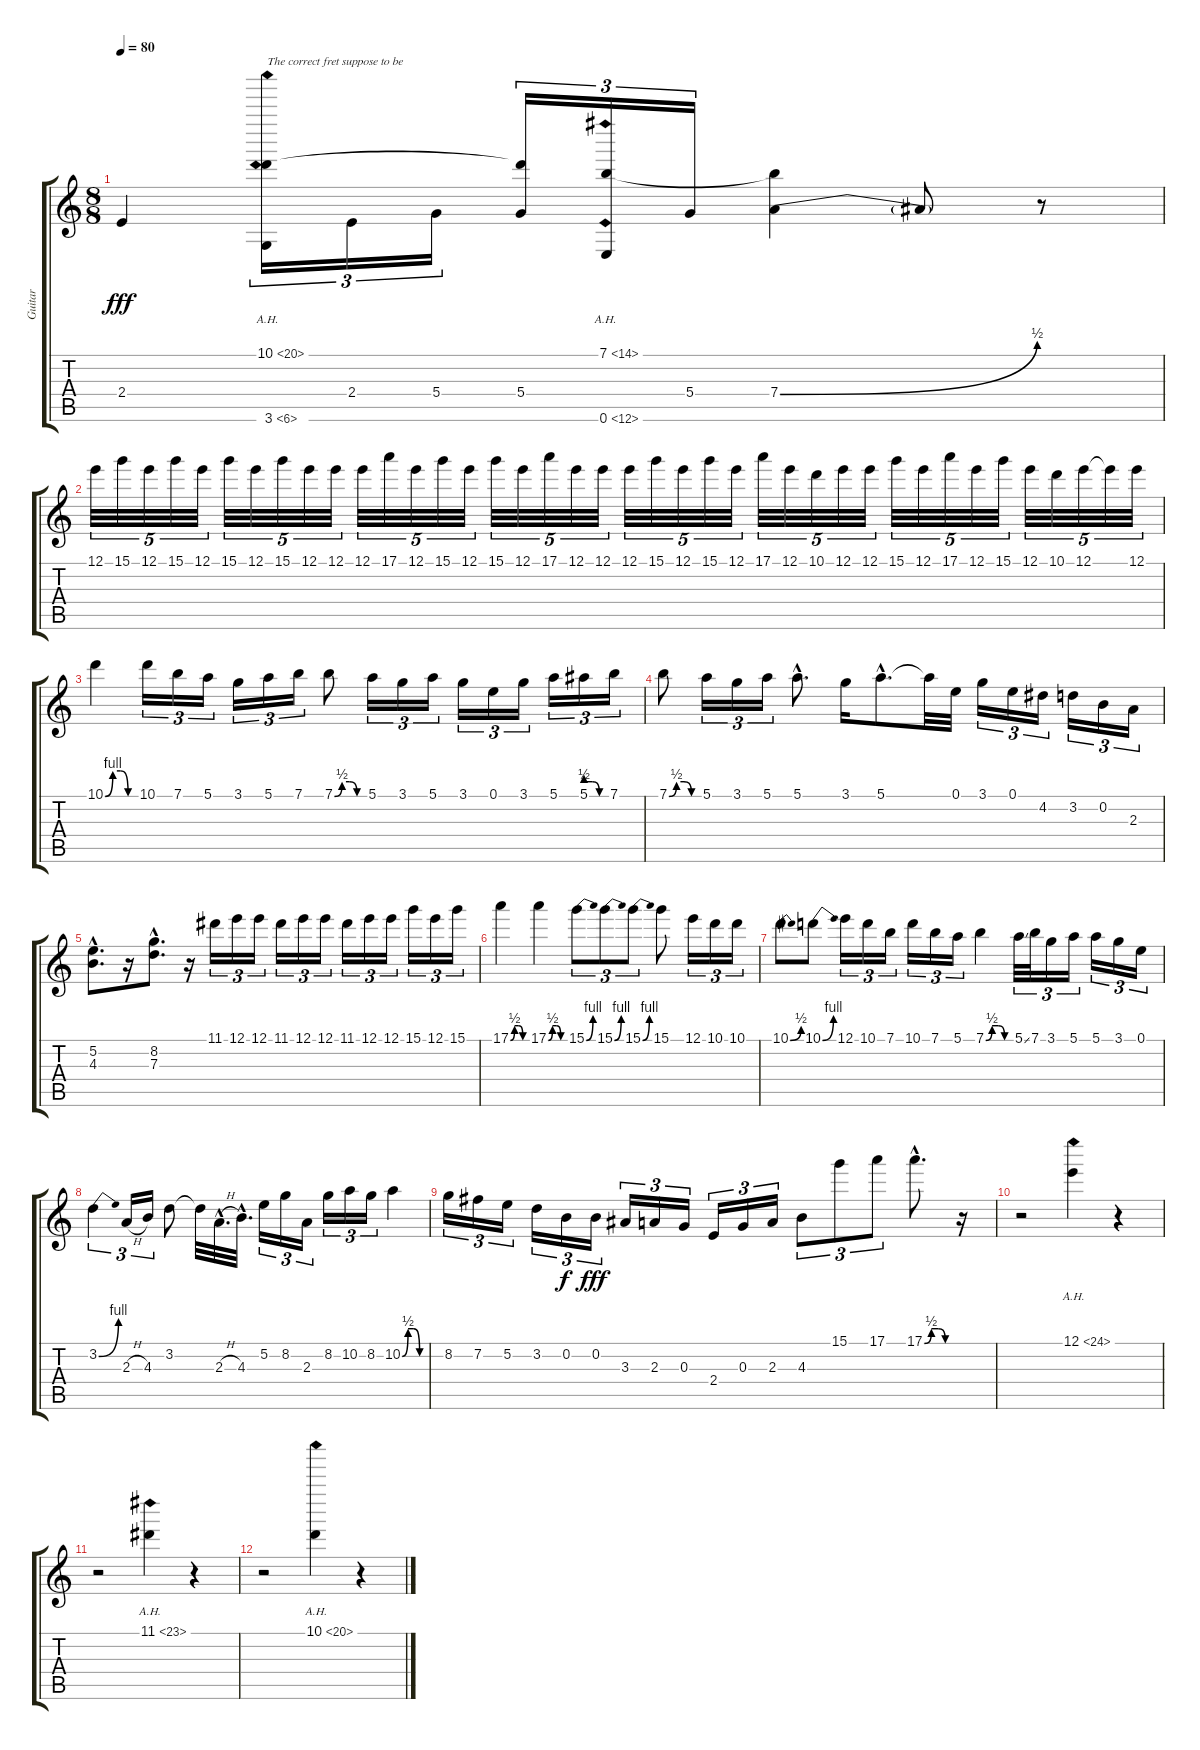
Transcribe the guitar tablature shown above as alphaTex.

\track ("Guitar" "Guitar") {instrument distortionguitar}
\staff {score tabs}
\tuning (E4 B3 G3 D3 A2 E2) {hide}
\ts (8 8)
\tempo 80
\clef g2
\ks c
2.4.4{dy fff} (10.1{ah 10} 3.6{ah 3}).16{tu (3 2) txt "The correct fret suppose to be"} 2.4.16{tu (3 2)} 5.4.16{tu (3 2)} (10.1{t} 5.4).16{tu (3 2)} (7.1{ah 7} 0.6{ah 12}).16{tu (3 2)} 5.4.16{tu (3 2)} (7.1{t} 7.4{be (bend 0 0 60 2)}).4 7.4{t}.8 r.8 |
12.1.32{tu (5 4)} 15.1.32{tu (5 4)} 12.1.32{tu (5 4)} 15.1.32{tu (5 4)} 12.1.32{tu (5 4)} 15.1.32{tu (5 4)} 12.1.32{tu (5 4)} 15.1.32{tu (5 4)} 12.1.32{tu (5 4)} 12.1.32{tu (5 4)} 12.1.32{tu (5 4)} 17.1.32{tu (5 4)} 12.1.32{tu (5 4)} 15.1.32{tu (5 4)} 12.1.32{tu (5 4)} 15.1.32{tu (5 4)} 12.1.32{tu (5 4)} 17.1.32{tu (5 4)} 12.1.32{tu (5 4)} 12.1.32{tu (5 4)} 12.1.32{tu (5 4)} 15.1.32{tu (5 4)} 12.1.32{tu (5 4)} 15.1.32{tu (5 4)} 12.1.32{tu (5 4)} 17.1.32{tu (5 4)} 12.1.32{tu (5 4)} 10.1.32{tu (5 4)} 12.1.32{tu (5 4)} 12.1.32{tu (5 4)} 15.1.32{tu (5 4)} 12.1.32{tu (5 4)} 17.1.32{tu (5 4)} 12.1.32{tu (5 4)} 15.1.32{tu (5 4)} 12.1.32{tu (5 4)} 10.1.32{tu (5 4)} 12.1.32{tu (5 4)} 12.1{t}.32{tu (5 4)} 12.1.32{tu (5 4)} |
10.1{be (custom 0 0 15 4 30 4 45 0 60 0)}.4 10.1.16{tu (3 2)} 7.1.16{tu (3 2)} 5.1.16{tu (3 2)} 3.1.16{tu (3 2)} 5.1.16{tu (3 2)} 7.1.16{tu (3 2)} 7.1{be (custom 0 0 15 2 30 2 45 0 60 0)}.8 5.1.16{tu (3 2)} 3.1.16{tu (3 2)} 5.1.16{tu (3 2)} 3.1.16{tu (3 2)} 0.1.16{tu (3 2)} 3.1.16{tu (3 2)} 5.1.16{tu (3 2)} 5.1{be (custom 0 2 20 2 40 0 60 0)}.16{tu (3 2)} 7.1.16{tu (3 2)} |
7.1{be (custom 0 0 15 2 30 2 45 0 60 0)}.8 5.1.16{tu (3 2)} 3.1.16{tu (3 2)} 5.1.16{tu (3 2)} 5.1{hac}.8{d} 3.1.16 5.1{hac}.8{d} 5.1{t}.32 0.1.32 3.1.16{tu (3 2)} 0.1.16{tu (3 2)} 4.2.16{tu (3 2)} 3.2.16{tu (3 2)} 0.2.16{tu (3 2)} 2.3.16{tu (3 2)} |
(5.2{hac} 4.3{hac}).8{d} r.16 (8.2{hac} 7.3{hac}).8{d} r.16 11.1.16{tu (3 2)} 12.1.16{tu (3 2)} 12.1.16{tu (3 2)} 11.1.16{tu (3 2)} 12.1.16{tu (3 2)} 12.1.16{tu (3 2)} 11.1.16{tu (3 2)} 12.1.16{tu (3 2)} 12.1.16{tu (3 2)} 15.1.16{tu (3 2)} 12.1.16{tu (3 2)} 15.1.16{tu (3 2)} |
17.1{be (custom 0 0 15 2 30 2 45 0 60 0)}.4 17.1{be (custom 0 0 15 2 30 2 45 0 60 0)}.4 15.1{be (bend 0 0 60 4)}.8{tu (3 2)} 15.1{be (bend 0 0 60 4)}.8{tu (3 2)} 15.1{be (bend 0 0 60 4)}.8{tu (3 2)} 15.1.8 12.1.16{tu (3 2)} 10.1.16{tu (3 2)} 10.1.16{tu (3 2)} |
10.1{be (bend 0 0 60 2)}.8 10.1{be (bend 0 0 60 4)}.8 12.1.16{tu (3 2)} 10.1.16{tu (3 2)} 7.1.16{tu (3 2)} 10.1.16{tu (3 2)} 7.1.16{tu (3 2)} 5.1.16{tu (3 2)} 7.1{be (custom 0 0 15 2 30 2 45 0 60 0)}.4 5.1{ss}.32{tu (3 2)} 7.1.32{tu (3 2)} 3.1.16{tu (3 2)} 5.1.16{tu (3 2)} 5.1.16{tu (3 2)} 3.1.16{tu (3 2)} 0.1.16{tu (3 2)} |
3.2{be (bend 0 0 60 4)}.4{tu (3 2)} 2.3{h}.16{tu (3 2)} 4.3.16{tu (3 2)} 3.2.8 3.2{t}.32 2.3{h hac}.32{d} 4.3{hac}.32{d} 5.2.16{tu (3 2)} 8.2.16{tu (3 2)} 2.3.16{tu (3 2)} 8.2.16{tu (3 2)} 10.2.16{tu (3 2)} 8.2.16{tu (3 2)} 10.2{be (custom 0 0 15 2 30 2 45 0 60 0)}.4 |
8.2.16{tu (3 2)} 7.2.16{tu (3 2)} 5.2.16{tu (3 2)} 3.2.16{tu (3 2)} 0.2.16{tu (3 2) dy f} 0.2.16{tu (3 2) dy fff} 3.3.16{tu (3 2)} 2.3.16{tu (3 2)} 0.3.16{tu (3 2)} 2.4.16{tu (3 2)} 0.3.16{tu (3 2)} 2.3.16{tu (3 2)} 4.3.8{tu (3 2)} 15.1.8{tu (3 2)} 17.1.8{tu (3 2)} 17.1{be (custom 0 0 15 2 30 2 45 0 60 0) hac}.8{d} r.16 |
r.2 12.1{ah 12}.4 r.4 |
r.2 11.1{ah 12}.4 r.4 |
r.2 10.1{ah 10}.4 r.4
